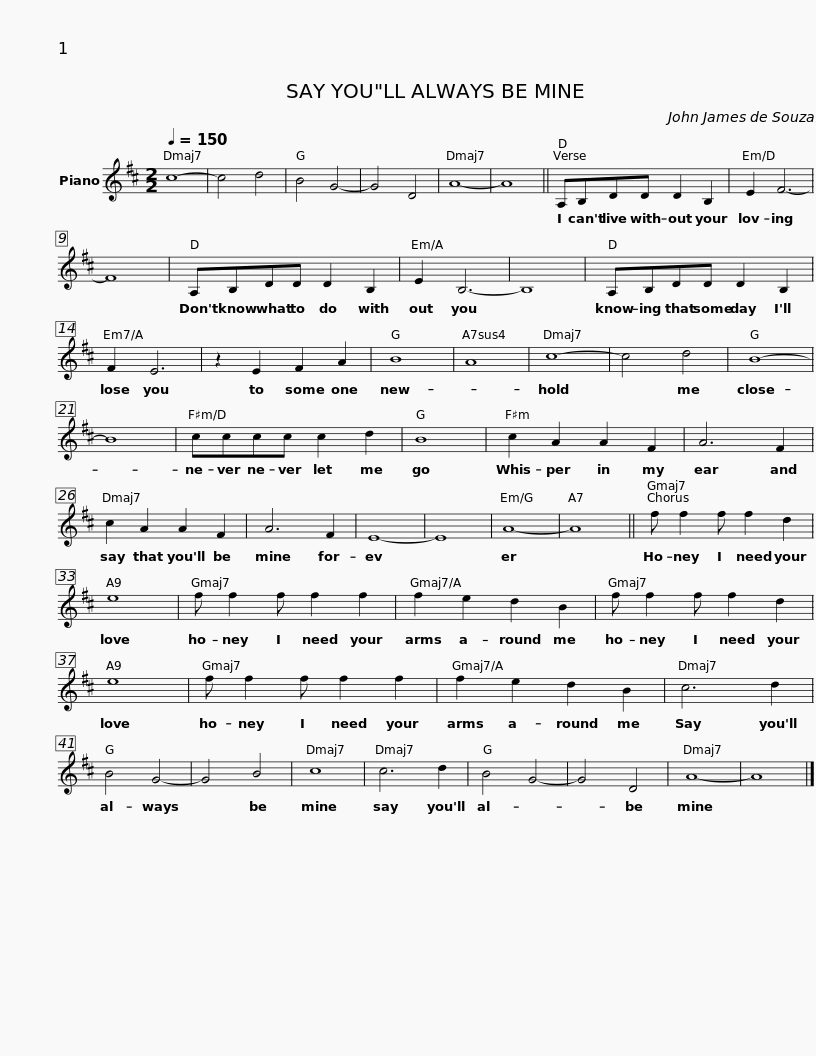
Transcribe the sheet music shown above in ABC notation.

X:1
L:1/8
Q:1/4=150
M:2/2
I:linebreak $
K:D
V:1 treble
V:1
 c8- | c4 d4 | B4 G4- | G4 D4 | A8- | %5
 A8 || A,B,DD D2 B,2 | E2 F6- | F8 |$ A,B,DD D2 B,2 | %10
 E2 B,6- | B,8 | A,B,DD D2 B,2 | F2 E6 | z2 E2 F2 A2 |$ %15
 B8 | A8 | c8- | c4 d4 | B8- | %20
 B8 | cccc c2 d2 | B8 | c2 A2 A2 F2 | A6 F2 |$ %25
 c2 A2 A2 F2 | A6 F2 | E8- | E8 | A8- | %30
 A8 || f f2 f f2 d2 | e8 |$ f f2 f f2 f2 | f2 e2 d2 B2 | %35
 f f2 f f2 d2 | e8 | f f2 f f2 f2 |$ f2 e2 d2 B2 | c6 d2 | %40
 B4 G4- | G4 B4 | c8 | c6 d2 | B4 G4- | %45
 G4 D4 | A8- | A8 |] %48
